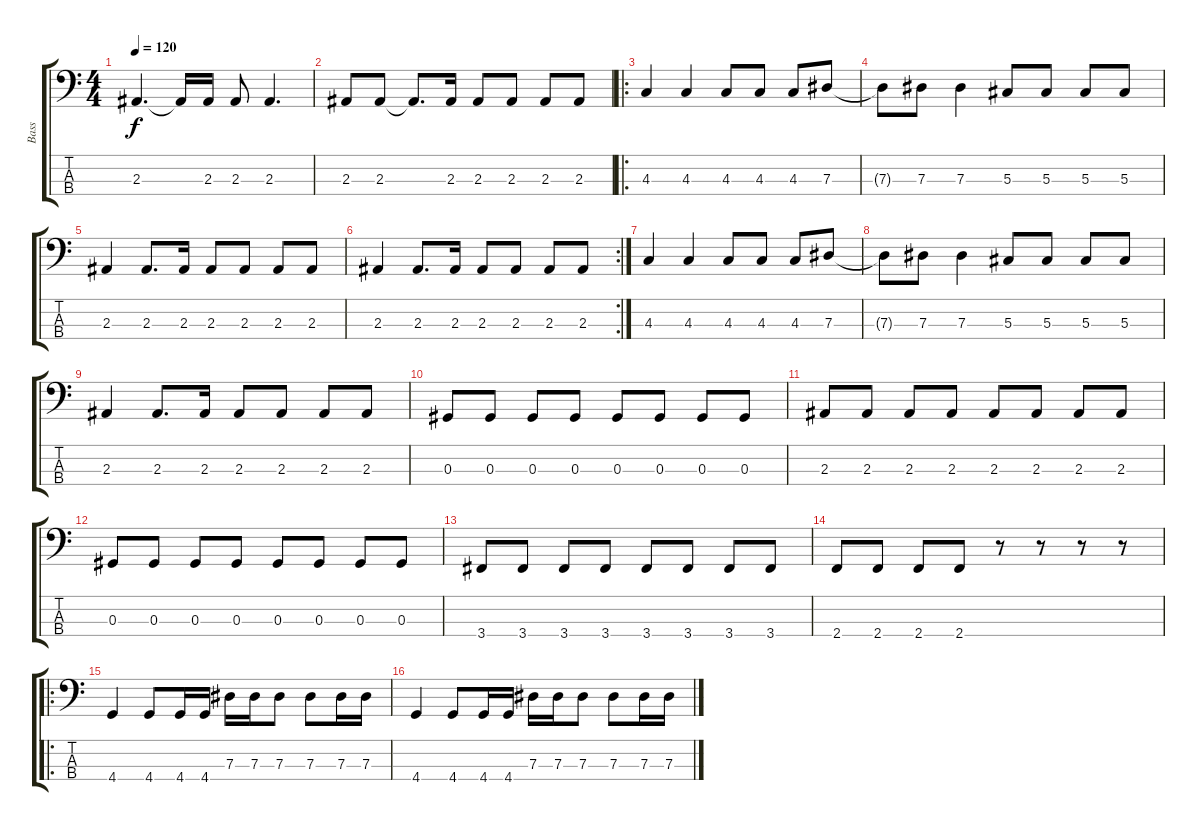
\track ("Bass" "Bass") {instrument electricbassfinger}
\staff {score tabs}
\tuning (Gb2 Db2 Ab1 Eb1) {hide}
\ts (4 4)
\tempo 120
\clef f4
\ks c
2.3.4{d dy f} 2.3{t}.16 2.3.16 2.3.8 2.3.4{d} |
2.3.8 2.3.8 2.3{t}.8{d} 2.3.16 2.3.8 2.3.8 2.3.8 2.3.8 |
\ro
4.3.4 4.3.4 4.3.8 4.3.8 4.3.8 7.3.8 |
7.3{t}.8 7.3.8 7.3.4 5.3.8 5.3.8 5.3.8 5.3.8 |
2.3.4 2.3.8{d} 2.3.16 2.3.8 2.3.8 2.3.8 2.3.8 |
\rc 2
2.3.4 2.3.8{d} 2.3.16 2.3.8 2.3.8 2.3.8 2.3.8 |
4.3.4 4.3.4 4.3.8 4.3.8 4.3.8 7.3.8 |
7.3{t}.8 7.3.8 7.3.4 5.3.8 5.3.8 5.3.8 5.3.8 |
2.3.4 2.3.8{d} 2.3.16 2.3.8 2.3.8 2.3.8 2.3.8 |
0.3.8 0.3.8 0.3.8 0.3.8 0.3.8 0.3.8 0.3.8 0.3.8 |
2.3.8 2.3.8 2.3.8 2.3.8 2.3.8 2.3.8 2.3.8 2.3.8 |
0.3.8 0.3.8 0.3.8 0.3.8 0.3.8 0.3.8 0.3.8 0.3.8 |
3.4.8 3.4.8 3.4.8 3.4.8 3.4.8 3.4.8 3.4.8 3.4.8 |
2.4.8 2.4.8 2.4.8 2.4.8 r.8 r.8 r.8 r.8 |
\ro
4.4.4 4.4.8 4.4.16 4.4.16 7.3.16 7.3.16 7.3.8 7.3.8 7.3.16 7.3.16 |
4.4.4 4.4.8 4.4.16 4.4.16 7.3.16 7.3.16 7.3.8 7.3.8 7.3.16 7.3.16
